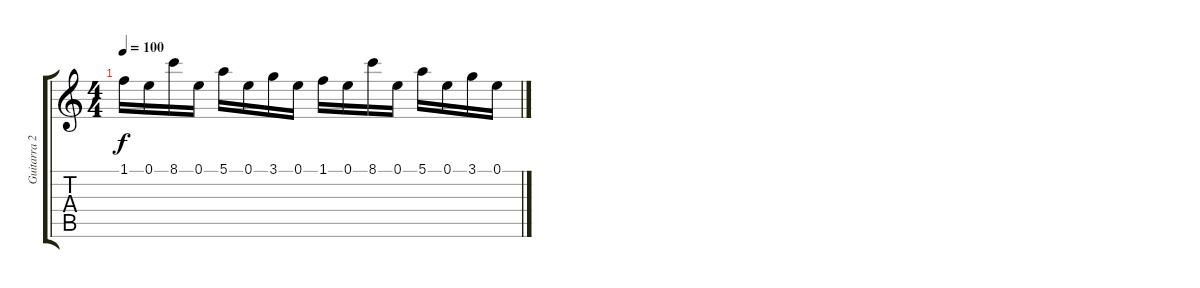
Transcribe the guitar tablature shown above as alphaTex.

\track ("Guitarra 2" "Guitarra 2") {instrument overdrivenguitar}
\staff {score tabs}
\tuning (E4 B3 G3 D3 A2 E2) {hide}
\ts (4 4)
\tempo 100
\clef g2
\ks c
1.1.16{dy f} 0.1.16 8.1.16 0.1.16 5.1.16 0.1.16 3.1.16 0.1.16 1.1.16 0.1.16 8.1.16 0.1.16 5.1.16 0.1.16 3.1.16 0.1.16
